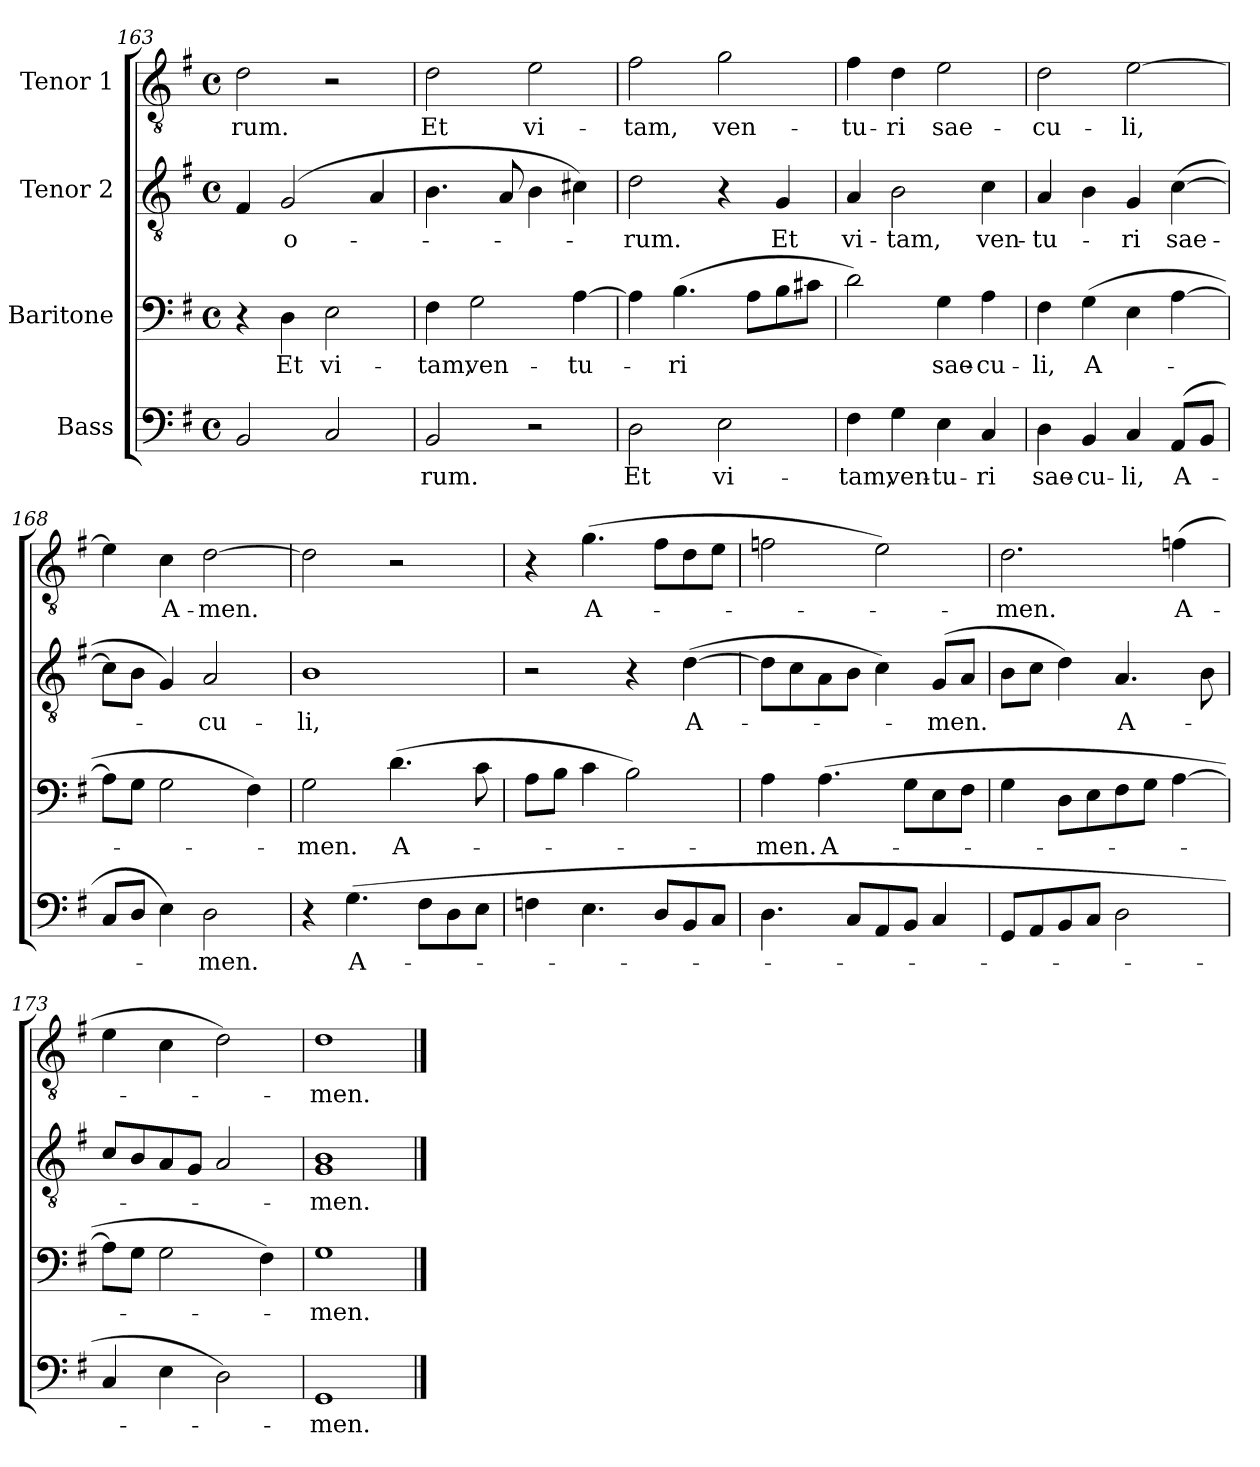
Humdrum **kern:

**kern	**text	**kern	**text	**kern	**text	**kern	**text
*part4	*part4	*part3	*part3	*part2	*part2	*part1	*part1
*staff4	*staff4	*staff3	*staff3	*staff2	*staff2	*staff1	*staff1
*I"Bass	*	*I"Baritone	*	*I"Tenor 2	*	*I"Tenor 1	*
!!LO:LB:g=z
*clefF4	*	*clefF4	*	*clefGv2	*	*clefGv2	*
*k[f#]	*	*k[f#]	*	*k[f#]	*	*k[f#]	*
*G:	*	*G:	*	*G:	*	*G:	*
*M4/4	*	*M4/4	*	*M4/4	*	*M4/4	*
*met(c)	*	*met(c)	*	*met(c)	*	*met(c)	*
=163	=163	=163	=163	=163	=163	=163	=163
2BB/	.	4r	.	4F#/	.	2d\	-rum.
.	.	4D\	Et	(2G/	-o-	.	.
2C/	.	2E\	vi-	.	.	2r	.
.	.	.	.	4A/	.	.	.
=164	=164	=164	=164	=164	=164	=164	=164
2BB/	-rum.	4F#\	-tam,	4.B\	.	2d\	Et
.	.	2G\	ven-	.	.	.	.
.	.	.	.	8A/	.	.	.
2r	.	.	.	4B\	.	2e\	vi-
.	.	[4A\	-tu-	4c#X\)	.	.	.
=165	=165	=165	=165	=165	=165	=165	=165
2D\	Et	4A\]	.	2d\	-rum.	2f#\	-tam,
.	.	(4.B\	-ri	.	.	.	.
2E\	vi-	.	.	4r	.	2g\	ven-
.	.	8A\L	.	.	.	.	.
.	.	8B\	.	4G/	Et	.	.
.	.	8c#X\J	.	.	.	.	.
=166	=166	=166	=166	=166	=166	=166	=166
4F#\	-tam,	2d\)	.	4A/	vi-	4f#\	-tu-
4G\	ven-	.	.	2B\	-tam,	4d\	-ri
4E\	-tu-	4G\	sae-	.	.	2e\	sae-
4C/	-ri	4A\	-cu-	4c\	ven-	.	.
=167	=167	=167	=167	=167	=167	=167	=167
4D\	sae-	4F#\	-li,	4A/	-tu-	2d\	-cu-
4BB/	-cu-	(4G\	A-	4B\	.	.	.
4C/	-li,	4E\	.	4G/	-ri	[2e\	-li,
(8AA/L	A-	[4A\	.	([4c\	sae-	.	.
8BB/J	.	.	.	.	.	.	.
=168	=168	=168	=168	=168	=168	=168	=168
8C/L	.	8A\L]	.	8c\L]	.	4e\]	.
8D/J	.	8G\J	.	8B\J	.	.	.
4E\)	.	2G\	.	4G/)	.	4c\	A-
2D\	-men.	.	.	2A/	-cu-	[2d\	-men.
.	.	4F#\)	.	.	.	.	.
!!LO:LB:g=z
=169	=169	=169	=169	=169	=169	=169	=169
4r	.	2G\	-men.	1B	-li,	2d\]	.
(4.G\	A-	.	.	.	.	.	.
.	.	(4.d\	A-	.	.	2r	.
8F#\L	.	.	.	.	.	.	.
8D\	.	.	.	.	.	.	.
8E\J	.	8c\	.	.	.	.	.
=170	=170	=170	=170	=170	=170	=170	=170
4Fn\	.	8A\L	.	2r	.	4r	.
.	.	8B\J	.	.	.	.	.
4.E\	.	4c\	.	.	.	(4.g\	A-
.	.	2B\)	.	4r	.	.	.
8D/L	.	.	.	.	.	8f#\L	.
8BB/	.	.	.	([4d\	A-	8d\	.
8C/J	.	.	.	.	.	8e\J	.
=171	=171	=171	=171	=171	=171	=171	=171
4.D\	.	4A\	-men.	8d\L]	.	2fn\	.
.	.	.	.	8c\	.	.	.
.	.	(4.A\	A-	8A\	.	.	.
8C/L	.	.	.	8B\J	.	.	.
8AA/	.	.	.	4c\)	.	2e\)	.
8BB/J	.	8G\L	.	.	.	.	.
4C/	.	8E\	.	(8G/L	-men.	.	.
.	.	8F#\J	.	8A/J	.	.	.
=172	=172	=172	=172	=172	=172	=172	=172
8GG/L	.	4G\	.	8B\L	.	2.d\	-men.
8AA/	.	.	.	8c\J	.	.	.
8BB/	.	8D\L	.	4d\)	.	.	.
8C/J	.	8E\	.	.	.	.	.
2D\	.	8F#\	.	4.A/	A-	.	.
.	.	8G\J	.	.	.	.	.
.	.	[4A\	.	.	.	(4fn\	A-
.	.	.	.	8B\	.	.	.
=173	=173	=173	=173	=173	=173	=173	=173
4C/	.	8A\L]	.	8c/L	.	4e\	.
.	.	8G\J	.	8B/	.	.	.
4E\	.	2G\	.	8A/	.	4c\	.
.	.	.	.	8G/J	.	.	.
2D\)	.	.	.	2A/	.	2d\)	.
.	.	4F#\)	.	.	.	.	.
=174	=174	=174	=174	=174	=174	=174	=174
1GG	-men.	1G	-men.	1G 1B	-men.	1d	-men.
==	==	==	==	==	==	==	==
*-	*-	*-	*-	*-	*-	*-	*-
